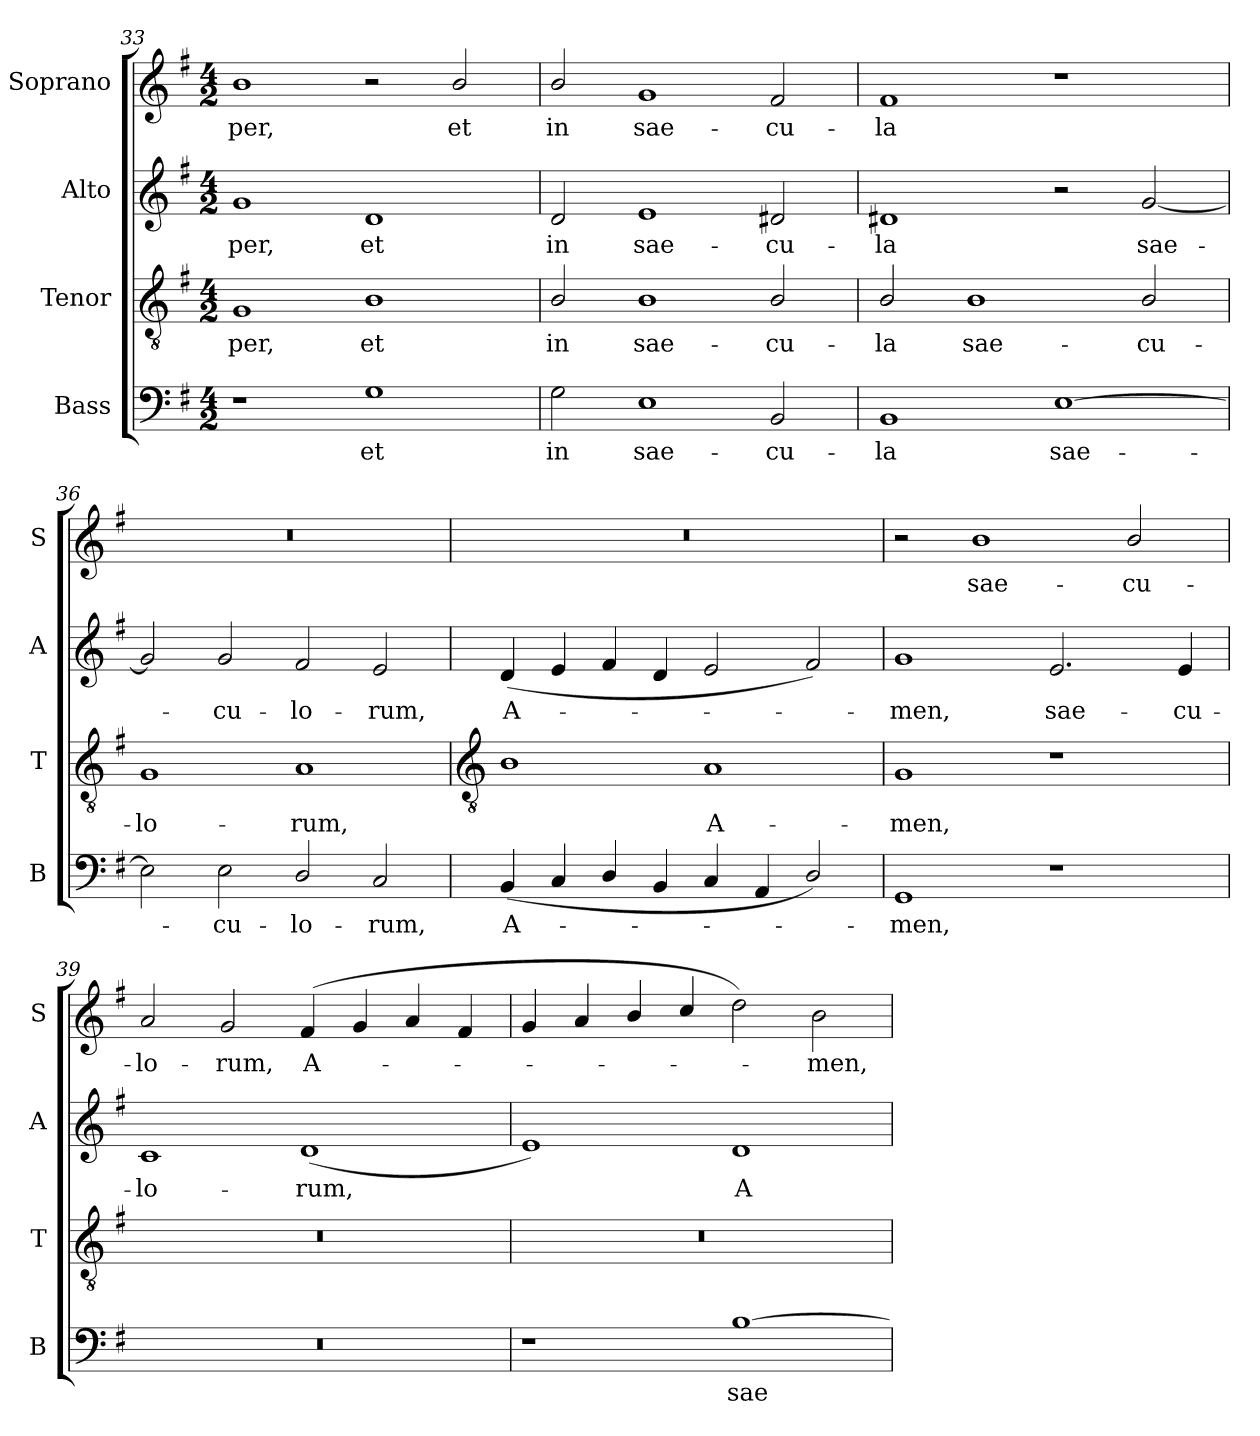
**kern	**text	**kern	**text	**kern	**text	**kern	**text
*part4	*part4	*part3	*part3	*part2	*part2	*part1	*part1
*staff4	*staff4	*staff3	*staff3	*staff2	*staff2	*staff1	*staff1
*I"Bass	*	*I"Tenor	*	*I"Alto	*	*I"Soprano	*
*I'B	*	*I'T	*	*I'A	*	*I'S	*
*clefF4	*	*clefGv2	*	*clefG2	*	*clefG2	*
*k[f#]	*	*k[f#]	*	*k[f#]	*	*k[f#]	*
*G:	*	*G:	*	*G:	*	*G:	*
*M4/2	*	*M4/2	*	*M4/2	*	*M4/2	*
=33	=33	=33	=33	=33	=33	=33	=33
!	!	!	!LO:LY:b	!	!LO:LY:b	!	!LO:LY:b
1r	.	1G	-per,	1g	-per,	1b	-per,
!	!LO:LY:b	!	!LO:LY:b	!	!LO:LY:b	!	!
1G	et	1B	et	1d	et	2r	.
!	!	!	!	!	!	!	!LO:LY:b
.	.	.	.	.	.	2b/	et
=34	=34	=34	=34	=34	=34	=34	=34
!	!LO:LY:b	!	!LO:LY:b	!	!LO:LY:b	!	!LO:LY:b
2G	in	2B/	in	2d	in	2b/	in
!	!LO:LY:b	!	!LO:LY:b	!	!LO:LY:b	!	!LO:LY:b
1E	sae-	1B	sae-	1e	sae-	1g	sae-
!	!LO:LY:b	!	!LO:LY:b	!	!LO:LY:b	!	!LO:LY:b
2BB	-cu-	2B/	-cu-	2d#X	-cu-	2f#	-cu-
=35	=35	=35	=35	=35	=35	=35	=35
!	!LO:LY:b	!	!LO:LY:b	!	!LO:LY:b	!	!LO:LY:b
1BB	-la	2B/	-la	1d#X	-la	1f#	-la
!	!	!	!LO:LY:b	!	!	!	!
.	.	1B	sae-	.	.	.	.
!	!LO:LY:b	!	!	!	!	!	!
[1E	sae-	.	.	2r	.	1r	.
!	!	!	!LO:LY:b	!	!LO:LY:b	!	!
.	.	2B/	-cu-	[2g	sae-	.	.
=36	=36	=36	=36	=36	=36	=36	=36
!	!	!	!LO:LY:b	!	!	!	!
2E]	.	1G	-lo-	2g]	.	0r	.
!	!LO:LY:b	!	!	!	!LO:LY:b	!	!
2E	cu-	.	.	2g	cu-	.	.
!	!LO:LY:b	!	!LO:LY:b	!	!LO:LY:b	!	!
2D/	-lo-	1A	-rum,	2f#	-lo-	.	.
!	!LO:LY:b	!	!	!	!LO:LY:b	!	!
2C	-rum,	.	.	2e	-rum,	.	.
!!LO:LB:g=z
=37	=37	=37	=37	=37	=37	=37	=37
*	*	*clefGv2	*	*	*	*	*
!	!LO:LY:b	!	!	!	!LO:LY:b	!	!
(<4BB	A-	1B	.	(<4d	A-	0r	.
4C	.	.	.	4e	.	.	.
4D/	.	.	.	4f#	.	.	.
4BB	.	.	.	4d	.	.	.
!	!	!	!LO:LY:b	!	!	!	!
4C	.	1A	A-	2e	.	.	.
4AA	.	.	.	.	.	.	.
2D/)	.	.	.	2f#)	.	.	.
=38	=38	=38	=38	=38	=38	=38	=38
!	!LO:LY:b	!	!LO:LY:b	!	!LO:LY:b	!	!
1GG	men,	1G	-men,	1g	men,	2r	.
!	!	!	!	!	!	!	!LO:LY:b
.	.	.	.	.	.	1b	sae-
!	!	!	!	!	!LO:LY:b	!	!
1r	.	1r	.	2.e	sae-	.	.
!	!	!	!	!	!	!	!LO:LY:b
.	.	.	.	.	.	2b/	-cu-
!	!	!	!	!	!LO:LY:b	!	!
.	.	.	.	4e	-cu-	.	.
=39	=39	=39	=39	=39	=39	=39	=39
!	!	!	!	!	!LO:LY:b	!	!LO:LY:b
0r	.	0r	.	1c	-lo-	2a	-lo-
!	!	!	!	!	!	!	!LO:LY:b
.	.	.	.	.	.	2g	-rum,
!	!	!	!	!	!LO:LY:b	!	!LO:LY:b
.	.	.	.	(<1d	-rum,	(<4f#	A-
.	.	.	.	.	.	4g	.
.	.	.	.	.	.	4a	.
.	.	.	.	.	.	4f#	.
=40	=40	=40	=40	=40	=40	=40	=40
1r	.	0r	.	1e)	.	4g	.
.	.	.	.	.	.	4a	.
.	.	.	.	.	.	4b/	.
.	.	.	.	.	.	4cc/	.
!	!LO:LY:b	!	!	!	!LO:LY:b	!	!
[1B	sae-	.	.	1d	A-	2dd)	.
!	!	!	!	!	!	!	!LO:LY:b
.	.	.	.	.	.	2b	men,
=	=	=	=	=	=	=	=
*-	*-	*-	*-	*-	*-	*-	*-
